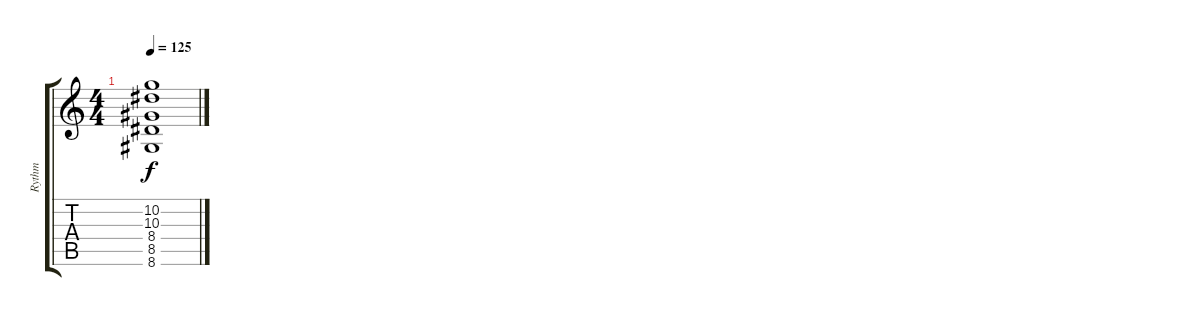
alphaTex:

\track ("Rythm" "Rythm") {instrument distortionguitar}
\staff {score tabs}
\tuning (D4 A3 F3 C3 G2 C2) {hide}
\ts (4 4)
\tempo 125
\clef g2
\ks c
(10.2{t} 10.3{t} 8.4{t} 8.5{t} 8.6{t}).1{dy f}
